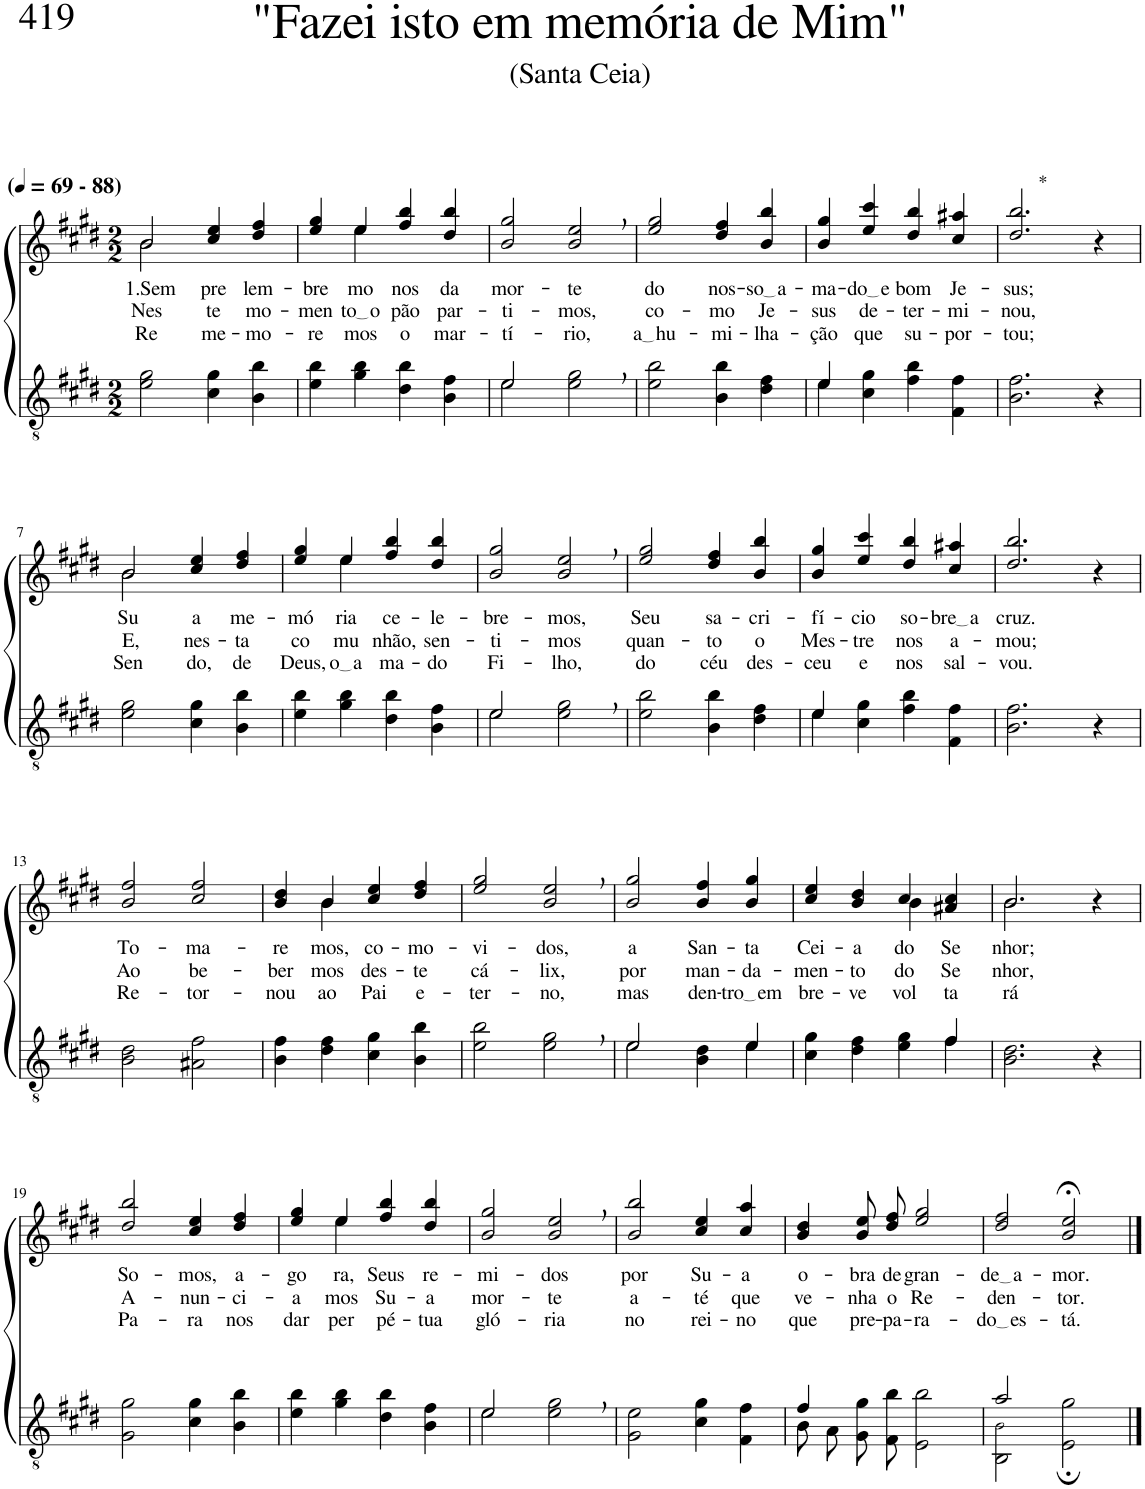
**kern	**kern	**text	**text	**text
*part2	*part1	*part1	*part1	*part1
*staff2	*staff1	*staff1	*staff1	*staff1
*I"Parte III e IV	*I"Parte I e II	*	*	*
*clefGv2	*clefG2	*	*	*
*Trd5c9	*Trd5c9	*	*	*
*k[f#c#g#d#]	*k[f#c#g#d#]	*	*	*
*M2/2	*M2/2	*	*	*
*MM69	*MM69	*	*	*
=1	=1	=1	=1	=1
*	*^	*	*	*
!	!LO:TX:a:B:t=(	!	!	!	!
!	!LO:TX:a:B:t=- 88)	!	!	!	!
!	!	!	!LO:LY:b	!LO:LY:b	!LO:LY:b
2e\ 2g#\	2b/	2b\	1.Sem-	Nes-	Re-
!	!	!	!LO:LY:b	!LO:LY:b	!LO:LY:b
4c#\ 4g#\	4cc#/ 4ee/	2ryy	-pre	-te	-me-
!	!	!	!LO:LY:b	!LO:LY:b	!LO:LY:b
4B\ 4b\	4dd#/ 4ff#/	.	lem-	mo-	-mo-
=2	=2	=2	=2	=2	=2
!	!	!	!LO:LY:b	!LO:LY:b	!LO:LY:b
4e\ 4b\	4ee/ 4gg#/	4ryy	-bre-	-men-	-re-
!	!	!	!LO:LY:b	!LO:LY:b	!LO:LY:b
4g#\ 4b\	4ee/	4ee\	-mo-	to o	-mos
!	!	!	!LO:LY:b	!LO:LY:b	!LO:LY:b
4d#\ 4b\	4ff#/ 4bb/	2ryy	-nos	pão	o
!	!	!	!LO:LY:b	!LO:LY:b	!LO:LY:b
4B\ 4f#\	4dd#/ 4bb/	.	da	par-	mar-
*	*v	*v	*	*	*
=3	=3	=3	=3	=3
*^	*	*	*	*
!	!	!	!LO:LY:b	!LO:LY:b	!LO:LY:b
2e\	2e/	2b/ 2gg#/	mor-	-ti-	-tí-
!	!	!	!LO:LY:b	!LO:LY:b	!LO:LY:b
2e\, 2g#\,	2ryy	2b/, 2ee/,	-te	-mos,	-rio,
=4	=4	=4	=4	=4	=4
!	!	!	!LO:LY:b	!LO:LY:b	!LO:LY:b
*v	*v	*	*	*	*
2e\ 2b\	2ee/ 2gg#/	do	co-	a hu
!	!	!LO:LY:b	!LO:LY:b	!LO:LY:b
4B\ 4b\	4dd#/ 4ff#/	nos-	-mo	-mi-
!	!	!LO:LY:b	!LO:LY:b	!LO:LY:b
4d#\ 4f#\	4b/ 4bb/	so a	Je-	-lha-
=5	=5	=5	=5	=5
*^	*	*	*	*
!	!	!	!LO:LY:b	!LO:LY:b	!LO:LY:b
4e\	4e/	4b/ 4gg#/	-ma-	-sus	-ção
!	!	!	!LO:LY:b	!LO:LY:b	!LO:LY:b
4c#\ 4g#\	2.ryy	4ee/ 4ccc#/	do e	de-	que
!	!	!	!LO:LY:b	!LO:LY:b	!LO:LY:b
4f#\ 4b\	.	4dd#/ 4bb/	bom	-ter-	su-
!	!	!	!LO:LY:b	!LO:LY:b	!LO:LY:b
4F#\ 4f#\	.	4cc#/ 4aa#X/	Je-	-mi-	-por-
*v	*v	*	*	*	*
=6	=6	=6	=6	=6
!	!LO:TX:a:t=*	!	!	!
!	!	!LO:LY:b	!LO:LY:b	!LO:LY:b
2.B\ 2.f#\	2.dd#/ 2.bb/	-sus;	-nou,	-tou;
4r	4r	.	.	.
!!LO:LB:g=z
=7	=7	=7	=7	=7
*	*^	*	*	*
!	!	!	!LO:LY:b	!LO:LY:b	!LO:LY:b
2e\ 2g#\	2b/	2b\	Su-	E,	Sen-
!	!	!	!LO:LY:b	!LO:LY:b	!LO:LY:b
4c#\ 4g#\	4cc#/ 4ee/	2ryy	-a	nes-	-do,
!	!	!	!LO:LY:b	!LO:LY:b	!LO:LY:b
4B\ 4b\	4dd#/ 4ff#/	.	me-	-ta	de
=8	=8	=8	=8	=8	=8
!	!	!	!LO:LY:b	!LO:LY:b	!LO:LY:b
4e\ 4b\	4ee/ 4gg#/	4ryy	-mó-	co-	Deus,
!	!	!	!LO:LY:b	!LO:LY:b	!LO:LY:b
4g#\ 4b\	4ee/	4ee\	-ria	-mu-	o a
!	!	!	!LO:LY:b	!LO:LY:b	!LO:LY:b
4d#\ 4b\	4ff#/ 4bb/	2ryy	ce-	-nhão,	-ma-
!	!	!	!LO:LY:b	!LO:LY:b	!LO:LY:b
4B\ 4f#\	4dd#/ 4bb/	.	-le-	sen-	-do
*	*v	*v	*	*	*
=9	=9	=9	=9	=9
*^	*	*	*	*
!	!	!	!LO:LY:b	!LO:LY:b	!LO:LY:b
2e\	2e/	2b/ 2gg#/	-bre-	-ti-	Fi-
!	!	!	!LO:LY:b	!LO:LY:b	!LO:LY:b
2e\, 2g#\,	2ryy	2b/, 2ee/,	-mos,	-mos	-lho,
=10	=10	=10	=10	=10	=10
!	!	!	!LO:LY:b	!LO:LY:b	!LO:LY:b
*v	*v	*	*	*	*
2e\ 2b\	2ee/ 2gg#/	Seu	quan-	do
!	!	!LO:LY:b	!LO:LY:b	!LO:LY:b
4B\ 4b\	4dd#/ 4ff#/	sa-	-to	céu
!	!	!LO:LY:b	!LO:LY:b	!LO:LY:b
4d#\ 4f#\	4b/ 4bb/	-cri-	o	des-
=11	=11	=11	=11	=11
*^	*	*	*	*
!	!	!	!LO:LY:b	!LO:LY:b	!LO:LY:b
4e/	4e\	4b/ 4gg#/	-fí-	Mes-	-ceu
!	!	!	!LO:LY:b	!LO:LY:b	!LO:LY:b
2.ryy	4c#\ 4g#\	4ee/ 4ccc#/	-cio	-tre	e
!	!	!	!LO:LY:b	!LO:LY:b	!LO:LY:b
.	4f#\ 4b\	4dd#/ 4bb/	so-	nos	nos
!	!	!	!LO:LY:b	!LO:LY:b	!LO:LY:b
.	4F#\ 4f#\	4cc#/ 4aa#X/	bre a	a-	sal-
=12	=12	=12	=12	=12	=12
!	!	!	!LO:LY:b	!LO:LY:b	!LO:LY:b
*v	*v	*	*	*	*
2.B\ 2.f#\	2.dd#/ 2.bb/	cruz.	-mou;	-vou.
4r	4r	.	.	.
!!LO:LB:g=z
=13	=13	=13	=13	=13
!	!	!LO:LY:b	!LO:LY:b	!LO:LY:b
2B\ 2d#\	2b/ 2ff#/	To-	Ao	Re-
!	!	!LO:LY:b	!LO:LY:b	!LO:LY:b
2A#X\ 2f#\	2cc#/ 2ff#/	-ma-	be-	-tor-
=14	=14	=14	=14	=14
!	!	!LO:LY:b	!LO:LY:b	!LO:LY:b
*	*^	*	*	*
4B\ 4f#\	4b/ 4dd#/	4ryy	-re-	-ber-	-nou
!	!	!	!LO:LY:b	!LO:LY:b	!LO:LY:b
4d#\ 4f#\	4b/	4b\	-mos,	-mos	ao
!	!	!	!LO:LY:b	!LO:LY:b	!LO:LY:b
4c#\ 4g#\	4cc#/ 4ee/	2ryy	co-	des-	Pai
!	!	!	!LO:LY:b	!LO:LY:b	!LO:LY:b
4B\ 4b\	4dd#/ 4ff#/	.	-mo-	-te	e-
*	*v	*v	*	*	*
=15	=15	=15	=15	=15
!	!	!LO:LY:b	!LO:LY:b	!LO:LY:b
2e\ 2b\	2ee/ 2gg#/	-vi-	cá-	-ter-
!	!	!LO:LY:b	!LO:LY:b	!LO:LY:b
2e\, 2g#\,	2b/, 2ee/,	-dos,	-lix,	-no,
=16	=16	=16	=16	=16
*^	*	*	*	*
!	!	!	!LO:LY:b	!LO:LY:b	!LO:LY:b
2e/	2e\	2b/ 2gg#/	a	por	mas
!	!	!	!LO:LY:b	!LO:LY:b	!LO:LY:b
4ryy	4B\ 4d#\	4b/ 4ff#/	San-	man-	den-
!	!	!	!LO:LY:b	!LO:LY:b	!LO:LY:b
4e/	4e\	4b/ 4gg#/	-ta	-da-	tro em
=17	=17	=17	=17	=17	=17
!	!	!	!LO:LY:b	!LO:LY:b	!LO:LY:b
*	*	*^	*	*	*
2.ryy	4c#\ 4g#\	4cc#/ 4ee/	2ryy	Cei-	-men-	bre-
!	!	!	!	!LO:LY:b	!LO:LY:b	!LO:LY:b
.	4d#\ 4f#\	4b/ 4dd#/	.	-a	-to	-ve
!	!	!	!	!LO:LY:b	!LO:LY:b	!LO:LY:b
.	4e\ 4g#\	4cc#/	4b\	do	do	vol-
!	!	!	!	!LO:LY:b	!LO:LY:b	!LO:LY:b
4f#/	4f#\	4a#X/ 4cc#/	4ryy	Se-	Se-	-ta-
=18	=18	=18	=18	=18	=18	=18
!	!	!	!	!LO:LY:b	!LO:LY:b	!LO:LY:b
*v	*v	*	*	*	*	*
2.B\ 2.d#\	2.b/	2.b\	-nhor;	-nhor,	-rá
4r	4r	4ryy	.	.	.
!!LO:LB:g=z
=19	=19	=19	=19	=19	=19
!	!	!	!LO:LY:b	!LO:LY:b	!LO:LY:b
*	*v	*v	*	*	*
2G#\ 2g#\	2dd#/ 2bb/	So-	A-	Pa-
!	!	!LO:LY:b	!LO:LY:b	!LO:LY:b
4c#\ 4g#\	4cc#/ 4ee/	-mos,	-nun-	-ra
!	!	!LO:LY:b	!LO:LY:b	!LO:LY:b
4B\ 4b\	4dd#/ 4ff#/	a-	-ci-	nos
=20	=20	=20	=20	=20
!	!	!LO:LY:b	!LO:LY:b	!LO:LY:b
*	*^	*	*	*
4e\ 4b\	4ee/ 4gg#/	4ryy	-go-	-a-	dar
!	!	!	!LO:LY:b	!LO:LY:b	!LO:LY:b
4g#\ 4b\	4ee/	4ee\	-ra,	-mos	per-
!	!	!	!LO:LY:b	!LO:LY:b	!LO:LY:b
4d#\ 4b\	4ff#/ 4bb/	2ryy	Seus	Su-	-pé-
!	!	!	!LO:LY:b	!LO:LY:b	!LO:LY:b
4B\ 4f#\	4dd#/ 4bb/	.	re-	-a	-tua
*	*v	*v	*	*	*
=21	=21	=21	=21	=21
*^	*	*	*	*
!	!	!	!LO:LY:b	!LO:LY:b	!LO:LY:b
2e\	2e/	2b/ 2gg#/	-mi-	mor-	gló-
!	!	!	!LO:LY:b	!LO:LY:b	!LO:LY:b
2e\, 2g#\,	2ryy	2b/, 2ee/,	-dos	-te	-ria
=22	=22	=22	=22	=22	=22
!	!	!	!LO:LY:b	!LO:LY:b	!LO:LY:b
*v	*v	*	*	*	*
2G#\ 2e\	2b/ 2bb/	por	a-	no
!	!	!LO:LY:b	!LO:LY:b	!LO:LY:b
4c#\ 4g#\	4cc#/ 4ee/	Su-	-té	rei-
!	!	!LO:LY:b	!LO:LY:b	!LO:LY:b
4F#\ 4f#\	4cc#/ 4aa/	-a	que	-no
=23	=23	=23	=23	=23
*^	*	*	*	*
!	!	!	!LO:LY:b	!LO:LY:b	!LO:LY:b
4f#/	8B\L	4b/ 4dd#/	o-	ve-	que
.	8A\	.	.	.	.
!	!	!	!LO:LY:b	!LO:LY:b	!LO:LY:b
2.ryy	8G#\ 8g#\	8b\ 8ee\L	-bra	-nha	pre-
!	!	!	!LO:LY:b	!LO:LY:b	!LO:LY:b
.	8F#\ 8b\J	8dd#\ 8ff#\J	de	o	-pa-
!	!	!	!LO:LY:b	!LO:LY:b	!LO:LY:b
.	2E\ 2b\	2ee/ 2gg#/	gran-	Re-	-ra-
=24	=24	=24	=24	=24	=24
!	!	!	!LO:LY:b	!LO:LY:b	!LO:LY:b
2a/	2BB\ 2B!\	2dd#/ 2ff#/	de a	-den-	do es
!	!	!	!LO:LY:b	!LO:LY:b	!LO:LY:b
2ryy	2E\; 2g#\;	2b/;< 2ee/;<	-mor.	-tor.	-tá.
*v	*v	*	*	*	*
==	==	==	==	==
*-	*-	*-	*-	*-
